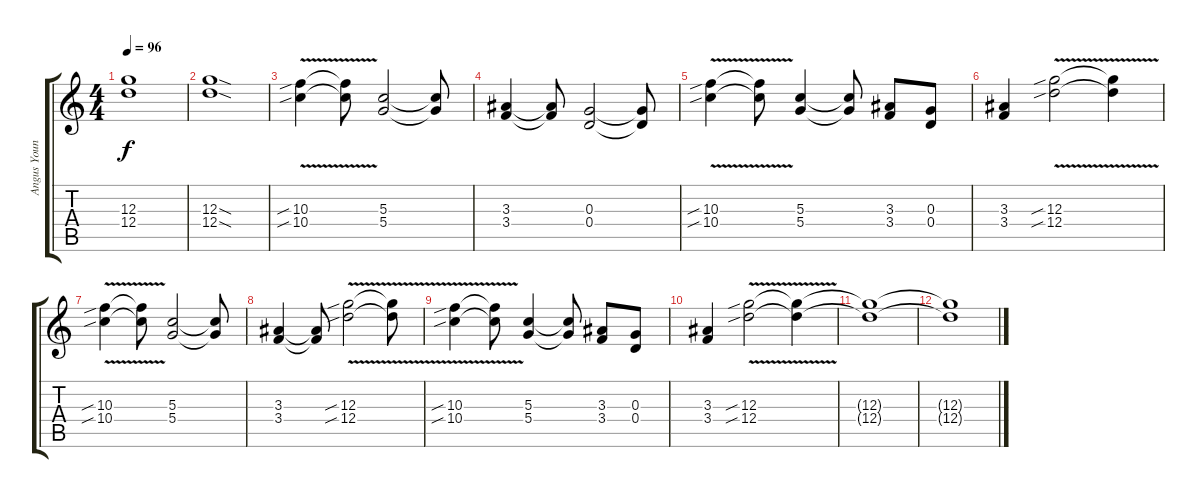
\track ("Angus Young: Lead Guitar" "Angus Youn") {instrument overdrivenguitar}
\staff {score tabs}
\tuning (E4 B3 G3 D3 A2 E2) {hide}
\ts (4 4)
\tempo 96
\clef g2
\ks c
(12.3{t} 12.4{t}).1{dy f} |
(12.3{sod} 12.4{sod}).1 |
(10.3{v sib} 10.4{v sib}).4 (10.3{t} 10.4{t}).8 (5.3 5.4).2 (5.3{t} 5.4{t}).8 |
(3.3 3.4).4 (3.3{t} 3.4{t}).8 (0.3 0.4).2 (0.3{t} 0.4{t}).8 |
(10.3{v sib} 10.4{v sib}).4 (10.3{t} 10.4{t}).8 (5.3 5.4).4 (5.3{t} 5.4{t}).8 (3.3 3.4).8 (0.3 0.4).8 |
(3.3 3.4).4 (12.3{v sib} 12.4{v sib}).2 (12.3{t} 12.4{t}).4 |
(10.3{v sib} 10.4{v sib}).4 (10.3{t} 10.4{t}).8 (5.3 5.4).2 (5.3{t} 5.4{t}).8 |
(3.3 3.4).4 (3.3{t} 3.4{t}).8 (12.3{v sib} 12.4{v sib}).2 (12.3{t} 12.4{t}).8 |
(10.3{v sib} 10.4{v sib}).4 (10.3{t} 10.4{t}).8 (5.3 5.4).4 (5.3{t} 5.4{t}).8 (3.3 3.4).8 (0.3 0.4).8 |
(3.3 3.4).4 (12.3{v sib} 12.4{v sib}).2 (12.3{t} 12.4{t}).4 |
(12.3{t} 12.4{t}).1 |
(12.3{t} 12.4{t}).1
